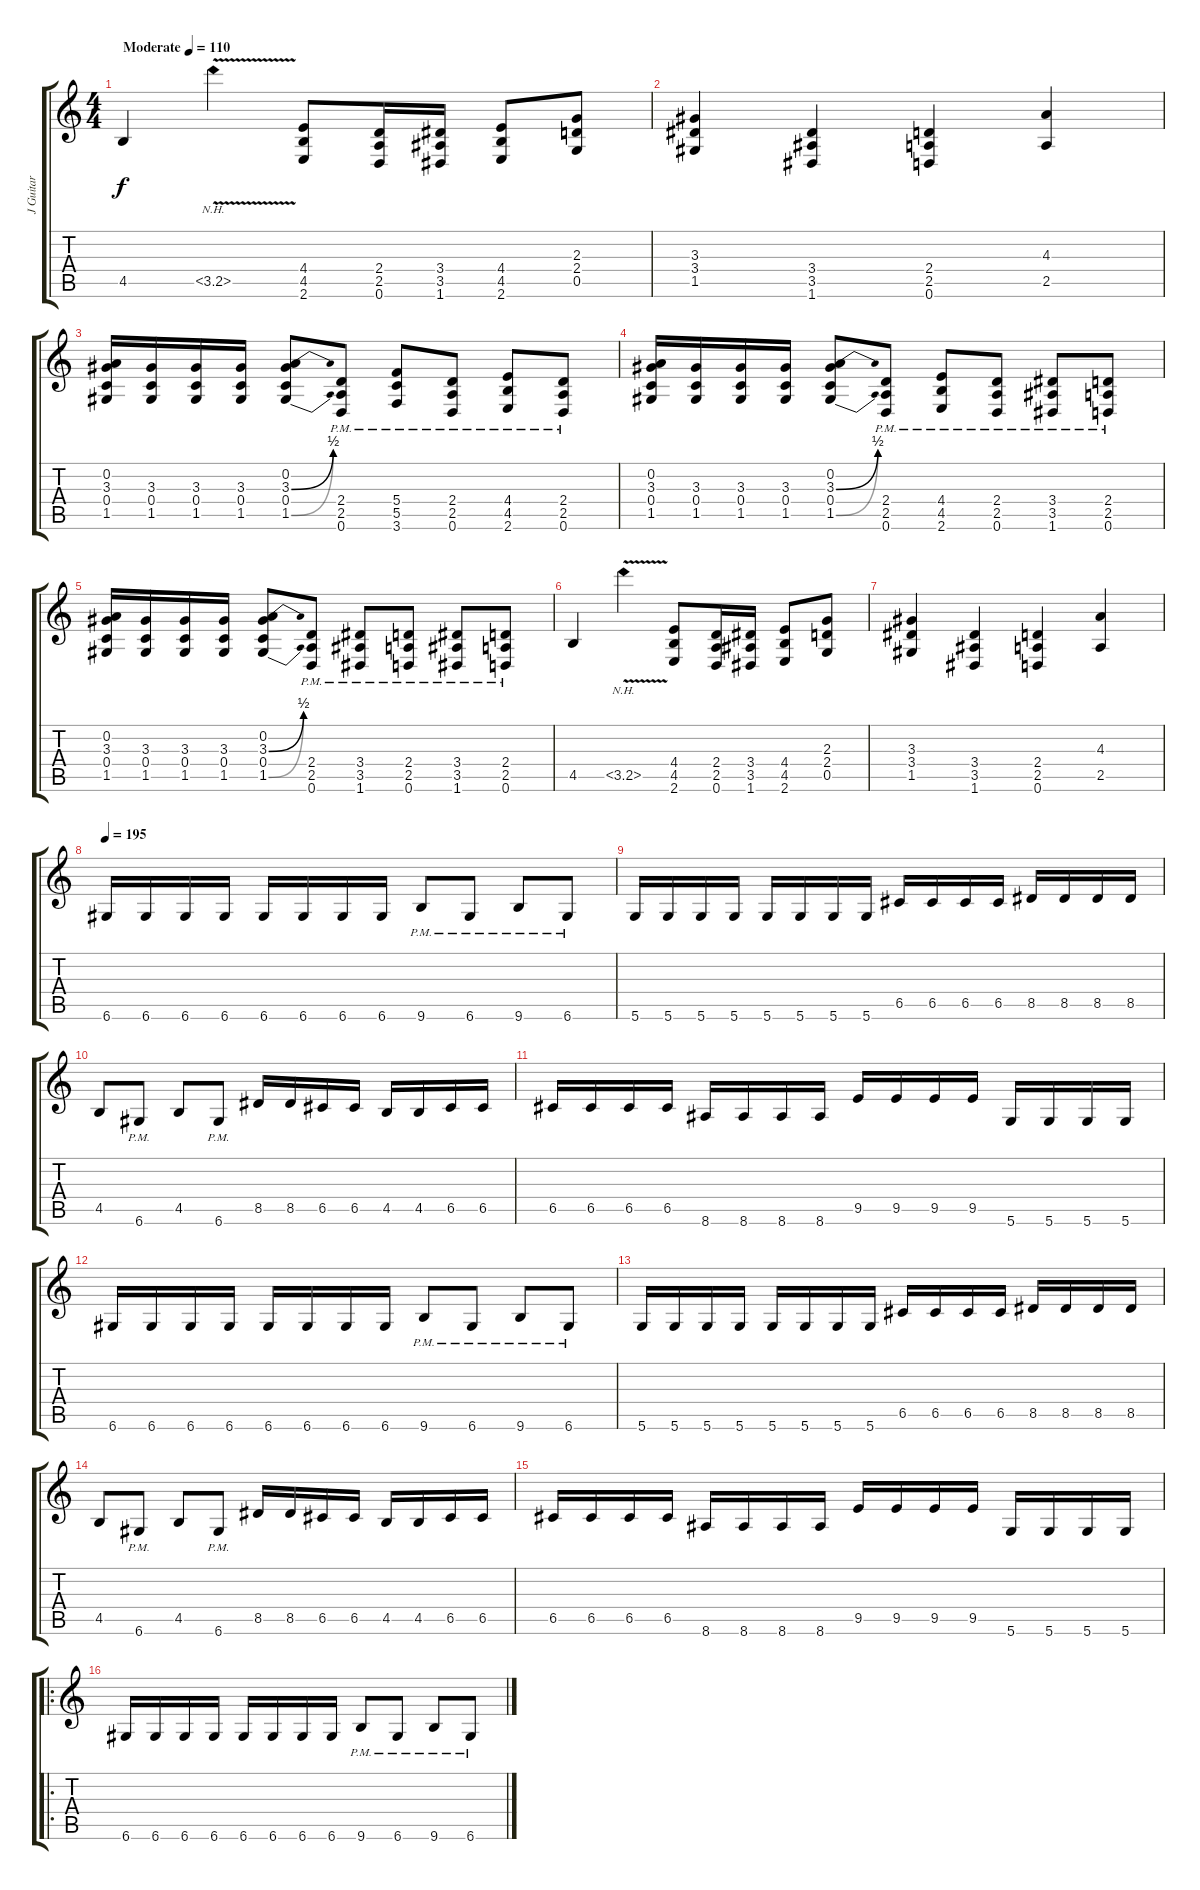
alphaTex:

\track ("J Guitar" "J Guitar") {instrument overdrivenguitar}
\staff {score tabs}
\tuning (D4 A3 F3 C3 G2 D2) {hide}
\ts (4 4)
\tempo (110 "Moderate")
\clef g2
\ks c
4.5.4{dy f instrument overdrivenguitar} 3.5{nh v}.4 (4.4 4.5 2.6).8 (2.4 2.5 0.6).16 (3.4 3.5 1.6).16 (4.4 4.5 2.6).8 (2.3 2.4 0.5).8 |
(3.3 3.4 1.5).4 (3.4 3.5 1.6).4 (2.4 2.5 0.6).4 (4.3 2.5).4 |
(0.2 3.3 0.4 1.5).16 (3.3 0.4 1.5).16 (3.3 0.4 1.5).16 (3.3 0.4 1.5).16 (0.2 3.3{be (bend 0 0 60 2)} 0.4 1.5{be (bend 0 0 60 2)}).8 (2.4{pm} 2.5{pm} 0.6{pm}).8 (5.4{pm} 5.5{pm} 3.6{pm}).8 (2.4{pm} 2.5{pm} 0.6{pm}).8 (4.4{pm} 4.5{pm} 2.6{pm}).8 (2.4{pm} 2.5{pm} 0.6{pm}).8 |
(0.2 3.3 0.4 1.5).16 (3.3 0.4 1.5).16 (3.3 0.4 1.5).16 (3.3 0.4 1.5).16 (0.2 3.3{be (bend 0 0 60 2)} 0.4 1.5{be (bend 0 0 60 2)}).8 (2.4{pm} 2.5{pm} 0.6{pm}).8 (4.4{pm} 4.5{pm} 2.6{pm}).8 (2.4{pm} 2.5{pm} 0.6{pm}).8 (3.4{pm} 3.5{pm} 1.6{pm}).8 (2.4{pm} 2.5{pm} 0.6{pm}).8 |
(0.2 3.3 0.4 1.5).16 (3.3 0.4 1.5).16 (3.3 0.4 1.5).16 (3.3 0.4 1.5).16 (0.2 3.3{be (bend 0 0 60 2)} 0.4 1.5{be (bend 0 0 60 2)}).8 (2.4{pm} 2.5{pm} 0.6{pm}).8 (3.4{pm} 3.5{pm} 1.6{pm}).8 (2.4{pm} 2.5{pm} 0.6{pm}).8 (3.4{pm} 3.5{pm} 1.6{pm}).8 (2.4{pm} 2.5{pm} 0.6{pm}).8 |
4.5.4 3.5{nh v}.4 (4.4 4.5 2.6).8 (2.4 2.5 0.6).16 (3.4 3.5 1.6).16 (4.4 4.5 2.6).8 (2.3 2.4 0.5).8 |
(3.3 3.4 1.5).4 (3.4 3.5 1.6).4 (2.4 2.5 0.6).4 (4.3 2.5).4 |
\tempo 195
6.6.16 6.6.16 6.6.16 6.6.16 6.6.16 6.6.16 6.6.16 6.6.16 9.6{pm}.8 6.6{pm}.8 9.6{pm}.8 6.6{pm}.8 |
5.6.16 5.6.16 5.6.16 5.6.16 5.6.16 5.6.16 5.6.16 5.6.16 6.5.16 6.5.16 6.5.16 6.5.16 8.5.16 8.5.16 8.5.16 8.5.16 |
4.5.8 6.6{pm}.8 4.5.8 6.6{pm}.8 8.5.16 8.5.16 6.5.16 6.5.16 4.5.16 4.5.16 6.5.16 6.5.16 |
6.5.16 6.5.16 6.5.16 6.5.16 8.6.16 8.6.16 8.6.16 8.6.16 9.5.16 9.5.16 9.5.16 9.5.16 5.6.16 5.6.16 5.6.16 5.6.16 |
6.6.16 6.6.16 6.6.16 6.6.16 6.6.16 6.6.16 6.6.16 6.6.16 9.6{pm}.8 6.6{pm}.8 9.6{pm}.8 6.6{pm}.8 |
5.6.16 5.6.16 5.6.16 5.6.16 5.6.16 5.6.16 5.6.16 5.6.16 6.5.16 6.5.16 6.5.16 6.5.16 8.5.16 8.5.16 8.5.16 8.5.16 |
4.5.8 6.6{pm}.8 4.5.8 6.6{pm}.8 8.5.16 8.5.16 6.5.16 6.5.16 4.5.16 4.5.16 6.5.16 6.5.16 |
6.5.16 6.5.16 6.5.16 6.5.16 8.6.16 8.6.16 8.6.16 8.6.16 9.5.16 9.5.16 9.5.16 9.5.16 5.6.16 5.6.16 5.6.16 5.6.16 |
\ro
6.6.16 6.6.16 6.6.16 6.6.16 6.6.16 6.6.16 6.6.16 6.6.16 9.6{pm}.8 6.6{pm}.8 9.6{pm}.8 6.6{pm}.8
